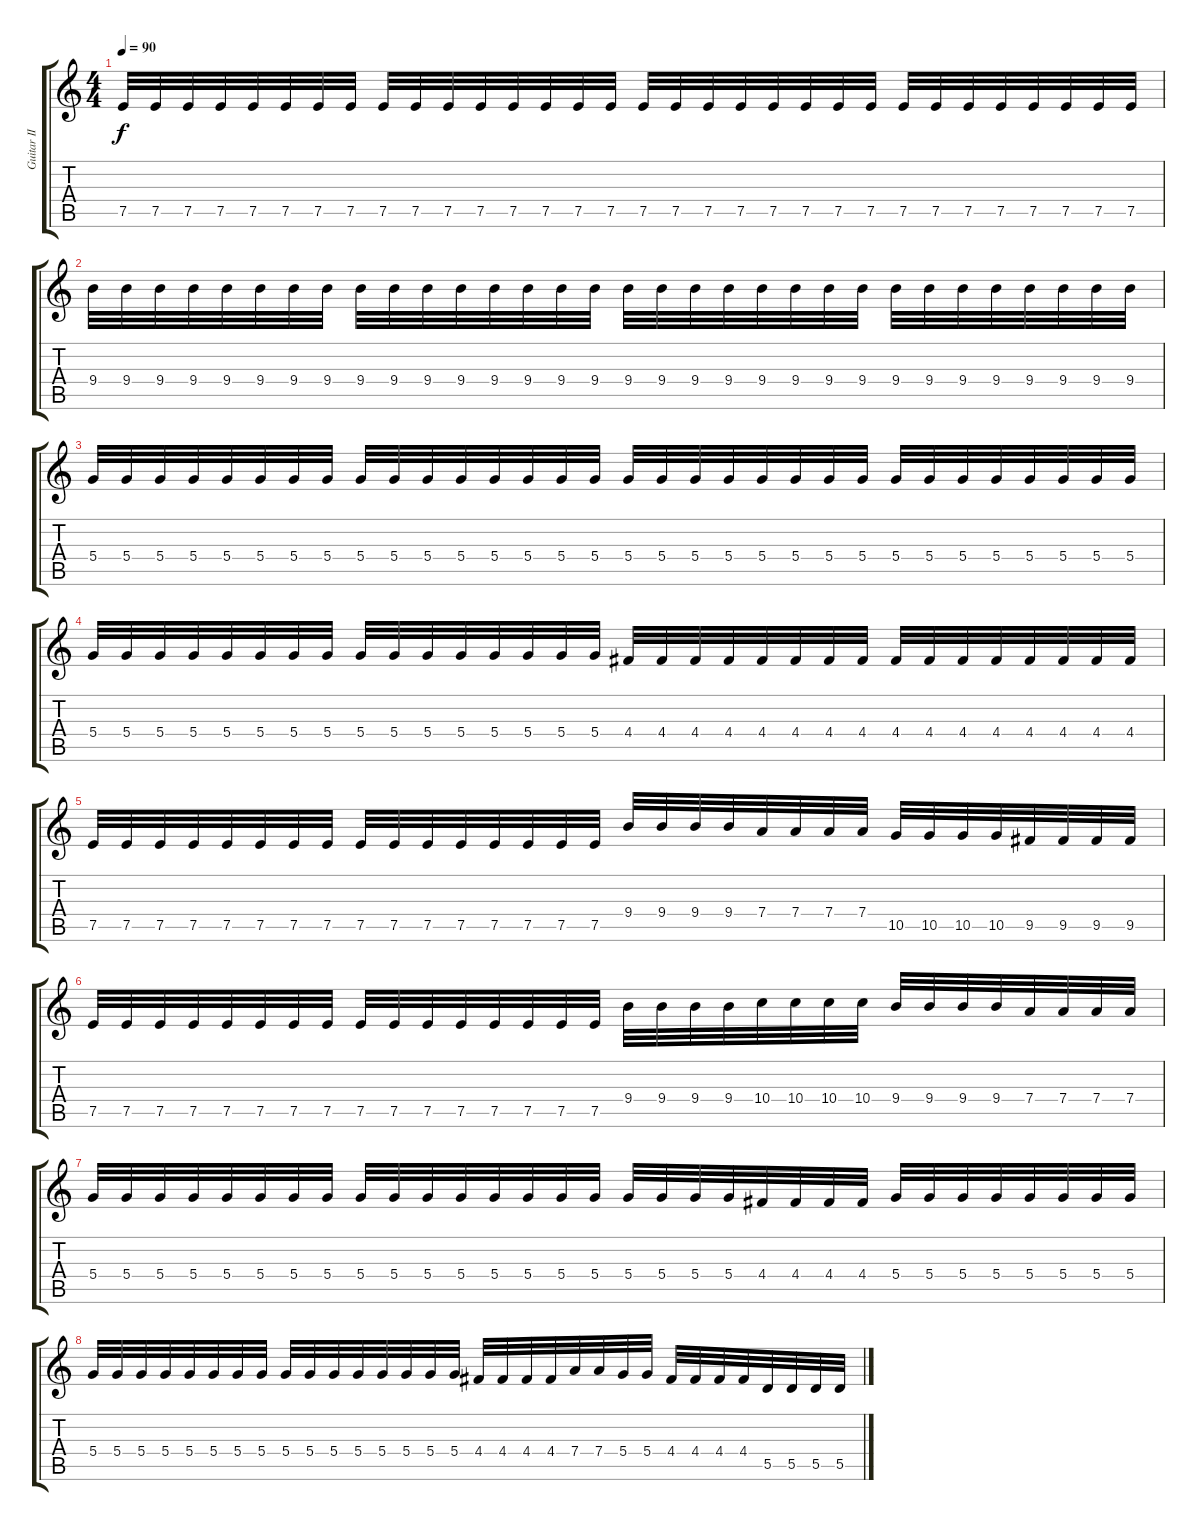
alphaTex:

\track ("Guitar II" "Guitar II") {instrument distortionguitar}
\staff {score tabs}
\tuning (E4 B3 G3 D3 A2 E2) {hide}
\ts (4 4)
\tempo 90
\clef g2
\ks c
7.5.32{dy f} 7.5.32 7.5.32 7.5.32 7.5.32 7.5.32 7.5.32 7.5.32 7.5.32 7.5.32 7.5.32 7.5.32 7.5.32 7.5.32 7.5.32 7.5.32 7.5.32 7.5.32 7.5.32 7.5.32 7.5.32 7.5.32 7.5.32 7.5.32 7.5.32 7.5.32 7.5.32 7.5.32 7.5.32 7.5.32 7.5.32 7.5.32 |
9.4.32 9.4.32 9.4.32 9.4.32 9.4.32 9.4.32 9.4.32 9.4.32 9.4.32 9.4.32 9.4.32 9.4.32 9.4.32 9.4.32 9.4.32 9.4.32 9.4.32 9.4.32 9.4.32 9.4.32 9.4.32 9.4.32 9.4.32 9.4.32 9.4.32 9.4.32 9.4.32 9.4.32 9.4.32 9.4.32 9.4.32 9.4.32 |
5.4.32 5.4.32 5.4.32 5.4.32 5.4.32 5.4.32 5.4.32 5.4.32 5.4.32 5.4.32 5.4.32 5.4.32 5.4.32 5.4.32 5.4.32 5.4.32 5.4.32 5.4.32 5.4.32 5.4.32 5.4.32 5.4.32 5.4.32 5.4.32 5.4.32 5.4.32 5.4.32 5.4.32 5.4.32 5.4.32 5.4.32 5.4.32 |
5.4.32 5.4.32 5.4.32 5.4.32 5.4.32 5.4.32 5.4.32 5.4.32 5.4.32 5.4.32 5.4.32 5.4.32 5.4.32 5.4.32 5.4.32 5.4.32 4.4.32 4.4.32 4.4.32 4.4.32 4.4.32 4.4.32 4.4.32 4.4.32 4.4.32 4.4.32 4.4.32 4.4.32 4.4.32 4.4.32 4.4.32 4.4.32 |
7.5.32 7.5.32 7.5.32 7.5.32 7.5.32 7.5.32 7.5.32 7.5.32 7.5.32 7.5.32 7.5.32 7.5.32 7.5.32 7.5.32 7.5.32 7.5.32 9.4.32 9.4.32 9.4.32 9.4.32 7.4.32 7.4.32 7.4.32 7.4.32 10.5.32 10.5.32 10.5.32 10.5.32 9.5.32 9.5.32 9.5.32 9.5.32 |
7.5.32 7.5.32 7.5.32 7.5.32 7.5.32 7.5.32 7.5.32 7.5.32 7.5.32 7.5.32 7.5.32 7.5.32 7.5.32 7.5.32 7.5.32 7.5.32 9.4.32 9.4.32 9.4.32 9.4.32 10.4.32 10.4.32 10.4.32 10.4.32 9.4.32 9.4.32 9.4.32 9.4.32 7.4.32 7.4.32 7.4.32 7.4.32 |
5.4.32 5.4.32 5.4.32 5.4.32 5.4.32 5.4.32 5.4.32 5.4.32 5.4.32 5.4.32 5.4.32 5.4.32 5.4.32 5.4.32 5.4.32 5.4.32 5.4.32 5.4.32 5.4.32 5.4.32 4.4.32 4.4.32 4.4.32 4.4.32 5.4.32 5.4.32 5.4.32 5.4.32 5.4.32 5.4.32 5.4.32 5.4.32 |
5.4.32 5.4.32 5.4.32 5.4.32 5.4.32 5.4.32 5.4.32 5.4.32 5.4.32 5.4.32 5.4.32 5.4.32 5.4.32 5.4.32 5.4.32 5.4.32 4.4.32 4.4.32 4.4.32 4.4.32 7.4.32 7.4.32 5.4.32 5.4.32 4.4.32 4.4.32 4.4.32 4.4.32 5.5.32 5.5.32 5.5.32 5.5.32
